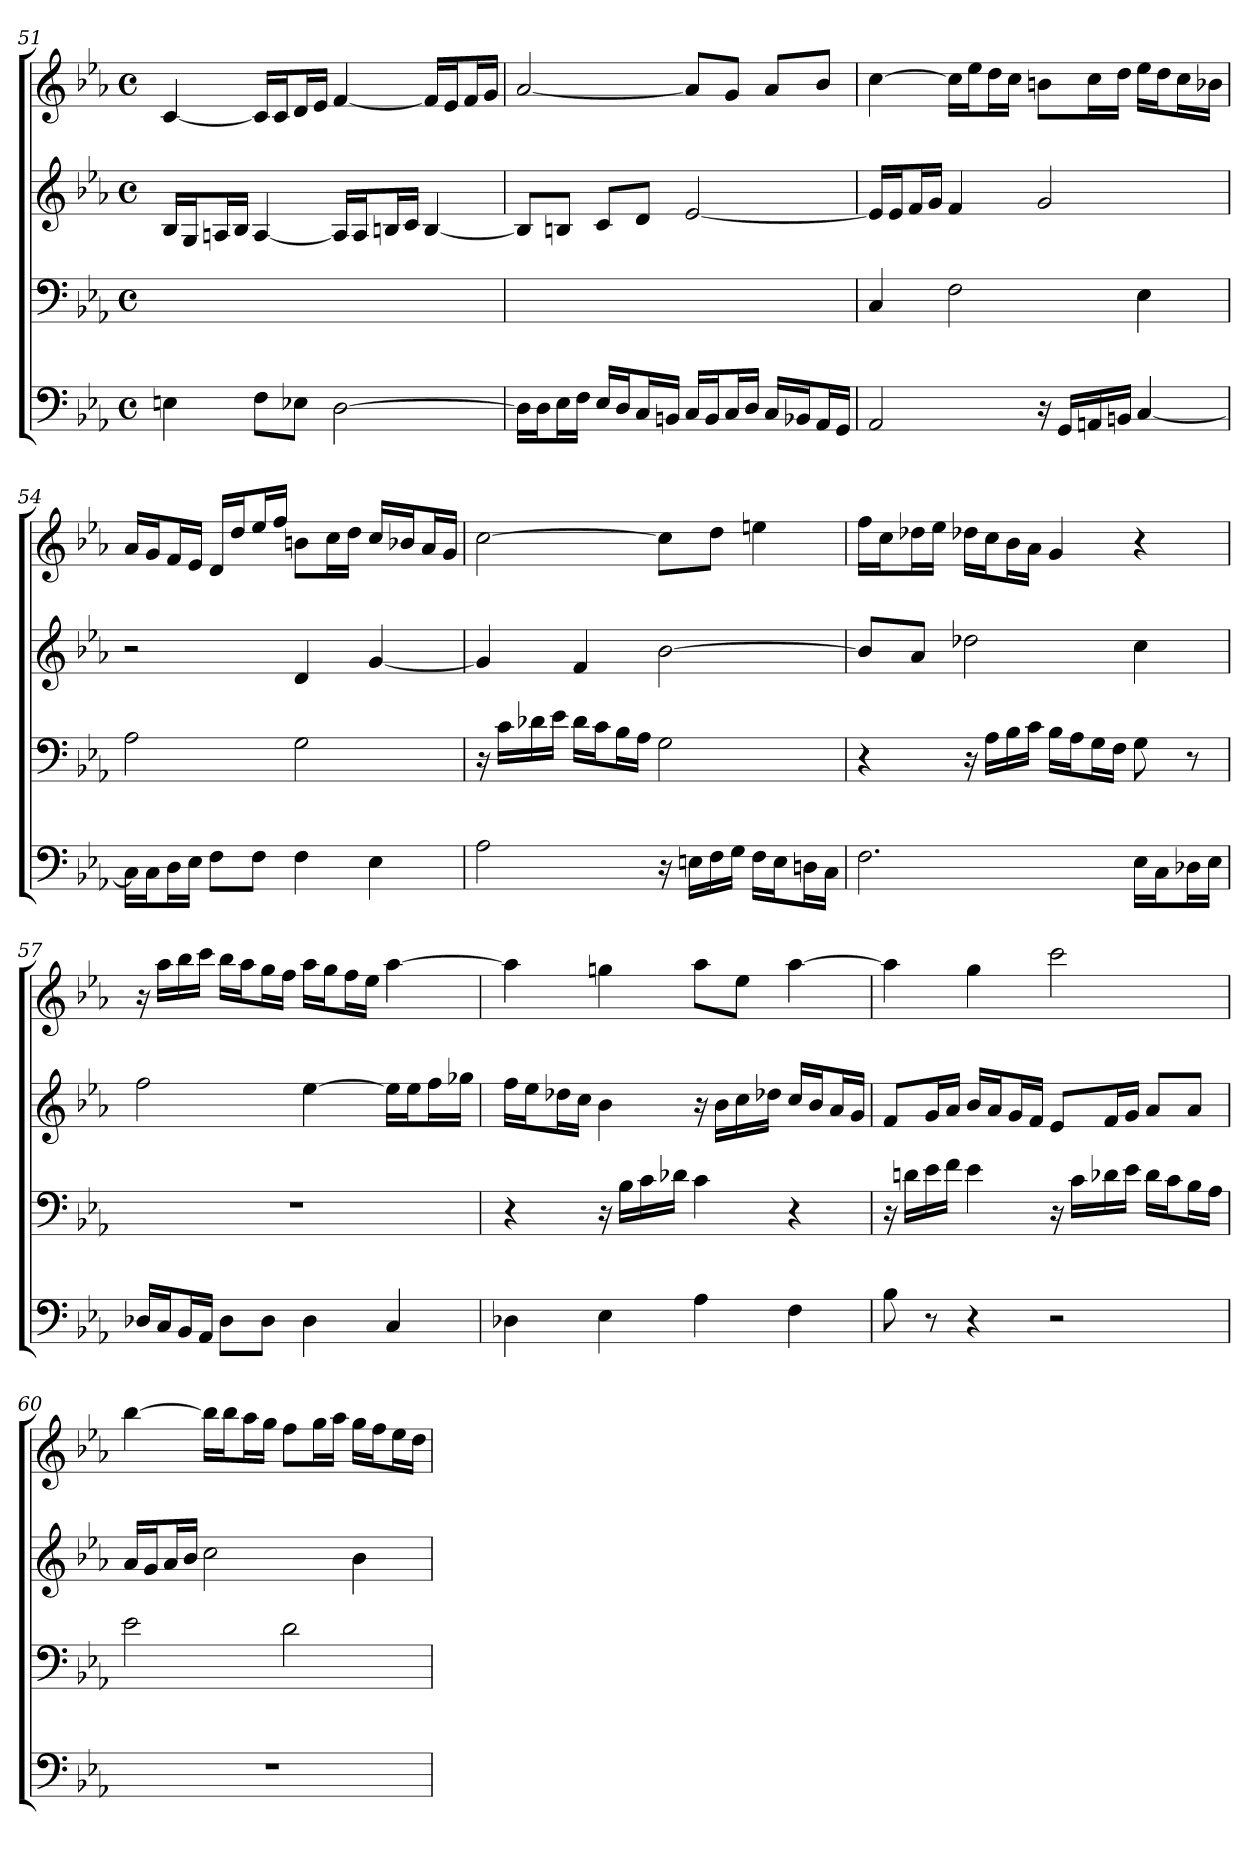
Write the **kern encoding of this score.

**kern	**kern	**kern	**kern
*part4	*part3	*part2	*part1
*staff4	*staff3	*staff2	*staff1
*clefF4	*clefF4	*clefG2	*clefG2
*k[b-e-a-]	*k[b-e-a-]	*k[b-e-a-]	*k[b-e-a-]
*E-:	*E-:	*E-:	*E-:
*M4/4	*M4/4	*M4/4	*M4/4
*met(c)	*met(c)	*met(c)	*met(c)
=51	=51	=51	=51
4En	1ryy	16B-/LL	[4c
.	.	16G/J	.
.	.	16An/L	.
.	.	16B-/JJ	.
8F\L	.	[4A	16c/LL]
.	.	.	16c/J
8E-X\J	.	.	16d/L
.	.	.	16e-/JJ
[2D	.	16A/LL]	[4f
.	.	16A/J	.
.	.	16Bn/L	.
.	.	16c/JJ	.
.	.	[4B	16f/LL]
.	.	.	16e-/J
.	.	.	16f/L
.	.	.	16g/JJ
=52	=52	=52	=52
16D\LL]	1ryy	8Bn/L]	[2a-
16D\J	.	.	.
16E-\L	.	8Bn/J	.
16F\JJ	.	.	.
16E-/LL	.	8c/L	.
16D/J	.	.	.
16C/L	.	8d/J	.
16BBn/JJ	.	.	.
16C/LL	.	[2e-	8a-/L]
16BB/J	.	.	.
16C/L	.	.	8g/J
16D/JJ	.	.	.
16C/LL	.	.	8a-/L
16BB-X/J	.	.	.
16AA-/L	.	.	8b-/J
16GG/JJ	.	.	.
=53	=53	=53	=53
2AA-	4C	16e-/LL]	[4cc
.	.	16e-/J	.
.	.	16f/L	.
.	.	16g/JJ	.
.	2F	4f	16cc\LL]
.	.	.	16ee-\J
.	.	.	16dd\L
.	.	.	16cc\JJ
16r	.	2g	8bn\L
16GG/LL	.	.	.
16AAn/	.	.	16cc\L
16BBn/JJ	.	.	16dd\JJ
[4C	4E-	.	16ee-\LL
.	.	.	16dd\J
.	.	.	16cc\L
.	.	.	16b-X\JJ
=54	=54	=54	=54
16C\LL]	2A-	2r	16a-/LL
16C\J	.	.	16g/J
16D\L	.	.	16f/L
16E-\JJ	.	.	16e-/JJ
8F\L	.	.	16d/LL
.	.	.	16dd/J
8F\J	.	.	16ee-/L
.	.	.	16ff/JJ
4F	2G	4d	8bn\L
.	.	.	16cc\L
.	.	.	16dd\JJ
4E-	.	[4g	16cc/LL
.	.	.	16b-X/J
.	.	.	16a-/L
.	.	.	16g/JJ
=55	=55	=55	=55
2A-	16r	4g]	[2cc
.	16c\LL	.	.
.	16d-X\	.	.
.	16e-\JJ	.	.
.	16d-\LL	4f	.
.	16c\J	.	.
.	16B-\L	.	.
.	16A-\JJ	.	.
16r	2G	[2b-	8cc\L]
16En\LL	.	.	.
16F\	.	.	8dd\J
16G\JJ	.	.	.
16F\LL	.	.	4een
16E\J	.	.	.
16Dn\L	.	.	.
16C\JJ	.	.	.
=56	=56	=56	=56
2.F	4r	8b-/L]	16ff\LL
.	.	.	16cc\J
.	.	8a-/J	16dd-X\L
.	.	.	16ee-\JJ
.	16r	2dd-X	16dd-X\LL
.	16A-\LL	.	16cc\J
.	16B-\	.	16b-\L
.	16c\JJ	.	16a-\JJ
.	16B-\LL	.	4g
.	16A-\J	.	.
.	16G\L	.	.
.	16F\JJ	.	.
16E-\LL	8G	4cc	4r
16C\J	.	.	.
16D-X\L	8r	.	.
16E-\JJ	.	.	.
=57	=57	=57	=57
16D-X/LL	1r	2ff	16r
16C/J	.	.	16aa-\LL
16BB-/L	.	.	16bb-\
16AA-/JJ	.	.	16ccc\JJ
8D-\L	.	.	16bb-\LL
.	.	.	16aa-\J
8D-\J	.	.	16gg\L
.	.	.	16ff\JJ
4D-	.	[4ee-	16aa-\LL
.	.	.	16gg\J
.	.	.	16ff\L
.	.	.	16ee-\JJ
4C	.	16ee-\LL]	[4aa-
.	.	16ee-\J	.
.	.	16ff\L	.
.	.	16gg-X\JJ	.
=58	=58	=58	=58
4D-X	4r	16ff\LL	4aa-]
.	.	16ee-\J	.
.	.	16dd-X\L	.
.	.	16cc\JJ	.
4E-	16r	4b-	4ggn
.	16B-\LL	.	.
.	16c\	.	.
.	16d-X\JJ	.	.
4A-	4c	16r	8aa-\L
.	.	16b-\LL	.
.	.	16cc\	8ee-\J
.	.	16dd-X\JJ	.
4F	4r	16cc/LL	[4aa-
.	.	16b-/J	.
.	.	16a-/L	.
.	.	16g/JJ	.
=59	=59	=59	=59
8B-	16r	8f/L	4aa-]
.	16dn\LL	.	.
8r	16e-\	16g/L	.
.	16f\JJ	16a-/JJ	.
4r	4e-	16b-/LL	4gg
.	.	16a-/J	.
.	.	16g/L	.
.	.	16f/JJ	.
2r	16r	8e-/L	2ccc
.	16c\LL	.	.
.	16d-X\	16f/L	.
.	16e-\JJ	16g/JJ	.
.	16d-\LL	8a-/L	.
.	16c\J	.	.
.	16B-\L	8a-/J	.
.	16A-\JJ	.	.
=60	=60	=60	=60
1r	2e-	16a-/LL	[4bb-
.	.	16g/J	.
.	.	16a-/L	.
.	.	16b-/JJ	.
.	.	2cc	16bb-\LL]
.	.	.	16bb-\J
.	.	.	16aa-\L
.	.	.	16gg\JJ
.	2d	.	8ff\L
.	.	.	16gg\L
.	.	.	16aa-\JJ
.	.	4b-	16gg\LL
.	.	.	16ff\J
.	.	.	16ee-\L
.	.	.	16dd\JJ
=	=	=	=
*-	*-	*-	*-
